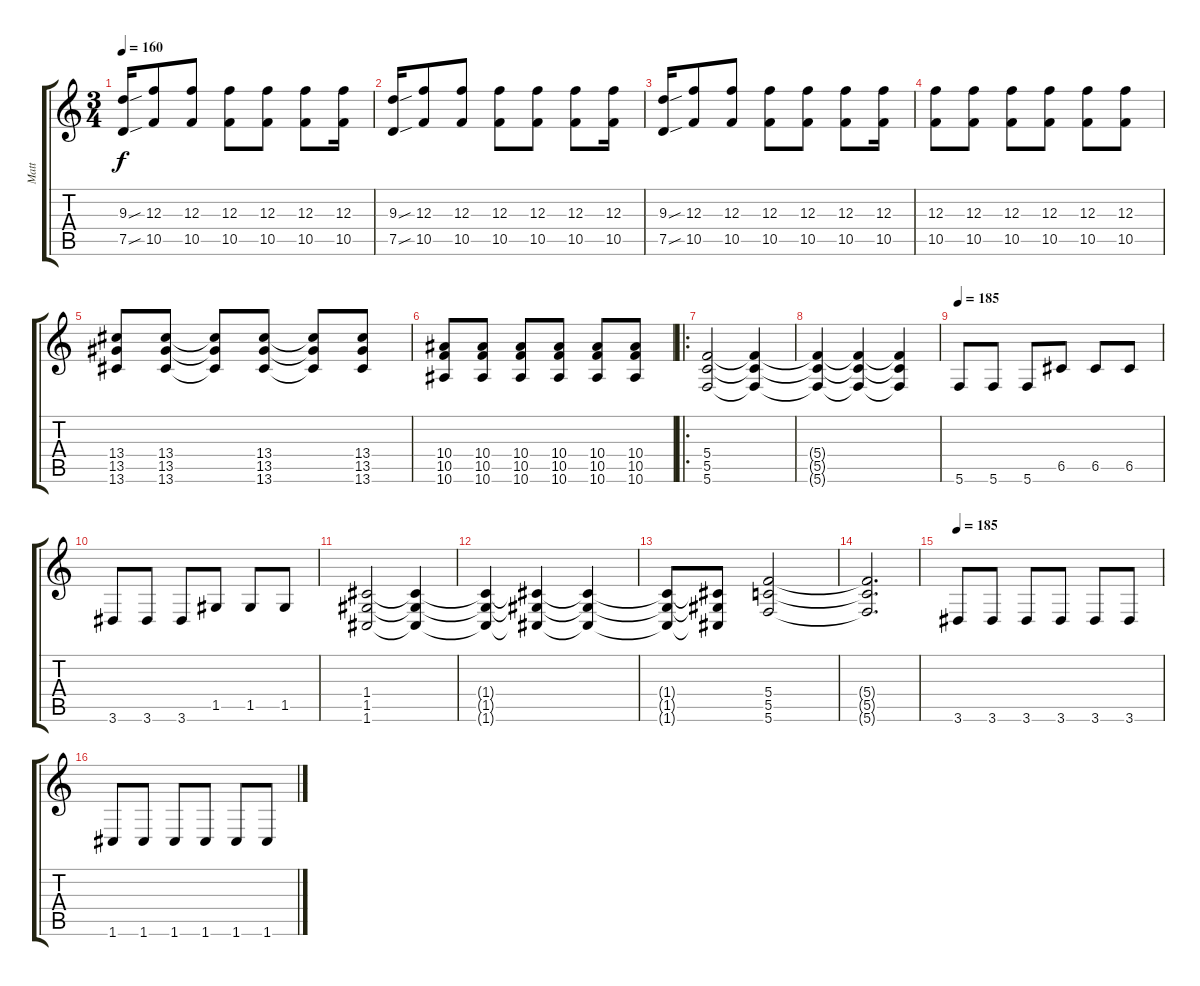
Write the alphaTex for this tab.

\track ("Matt" "Matt") {instrument distortionguitar}
\staff {score tabs}
\tuning (D4 A3 F3 C3 G2 C2) {hide}
\ts (3 4)
\tempo 160
\clef g2
\ks c
(9.3{sou} 7.5{sou}).16{dy f} (12.3 10.5).8 (12.3 10.5).8 (12.3 10.5).8 (12.3 10.5).8 (12.3 10.5).8 (12.3 10.5).16 |
(9.3{sou} 7.5{sou}).16 (12.3 10.5).8 (12.3 10.5).8 (12.3 10.5).8 (12.3 10.5).8 (12.3 10.5).8 (12.3 10.5).16 |
(9.3{sou} 7.5{sou}).16{balance 3} (12.3 10.5).8 (12.3 10.5).8 (12.3 10.5).8 (12.3 10.5).8 (12.3 10.5).8 (12.3 10.5).16 |
(12.3 10.5).8 (12.3 10.5).8 (12.3 10.5).8 (12.3 10.5).8 (12.3 10.5).8 (12.3 10.5).8 |
(13.4 13.5 13.6).8 (13.4 13.5 13.6).8 (13.4{t} 13.5{t} 13.6{t}).8 (13.4 13.5 13.6).8 (13.4{t} 13.5{t} 13.6{t}).8 (13.4 13.5 13.6).8 |
(10.4 10.5 10.6).8 (10.4 10.5 10.6).8 (10.4 10.5 10.6).8 (10.4 10.5 10.6).8 (10.4 10.5 10.6).8 (10.4 10.5 10.6).8 |
\ro
(5.4 5.5 5.6).2{balance 8} (5.4{t} 5.5{t} 5.6{t}).4 |
(5.4{t} 5.5{t} 5.6{t}).4 (5.4{t} 5.5{t} 5.6{t}).4 (5.4{t} 5.5{t} 5.6{t}).4 |
\tempo 185
5.6.8 5.6.8 5.6.8 6.5.8 6.5.8 6.5.8 |
3.6.8 3.6.8 3.6.8 1.5.8 1.5.8 1.5.8 |
(1.4 1.5 1.6).2 (1.4{t} 1.5{t} 1.6{t}).4 |
(1.4{t} 1.5{t} 1.6{t}).4 (1.4{t} 1.5{t} 1.6{t}).4 (1.4{t} 1.5{t} 1.6{t}).4 |
(1.4{t} 1.5{t} 1.6{t}).8 (1.4{t} 1.5{t} 1.6{t}).8 (5.4 5.5 5.6).2 |
(5.4{t} 5.5{t} 5.6{t}).2{d} |
\tempo 185
3.6.8 3.6.8 3.6.8 3.6.8 3.6.8 3.6.8 |
1.6.8 1.6.8 1.6.8 1.6.8 1.6.8 1.6.8
